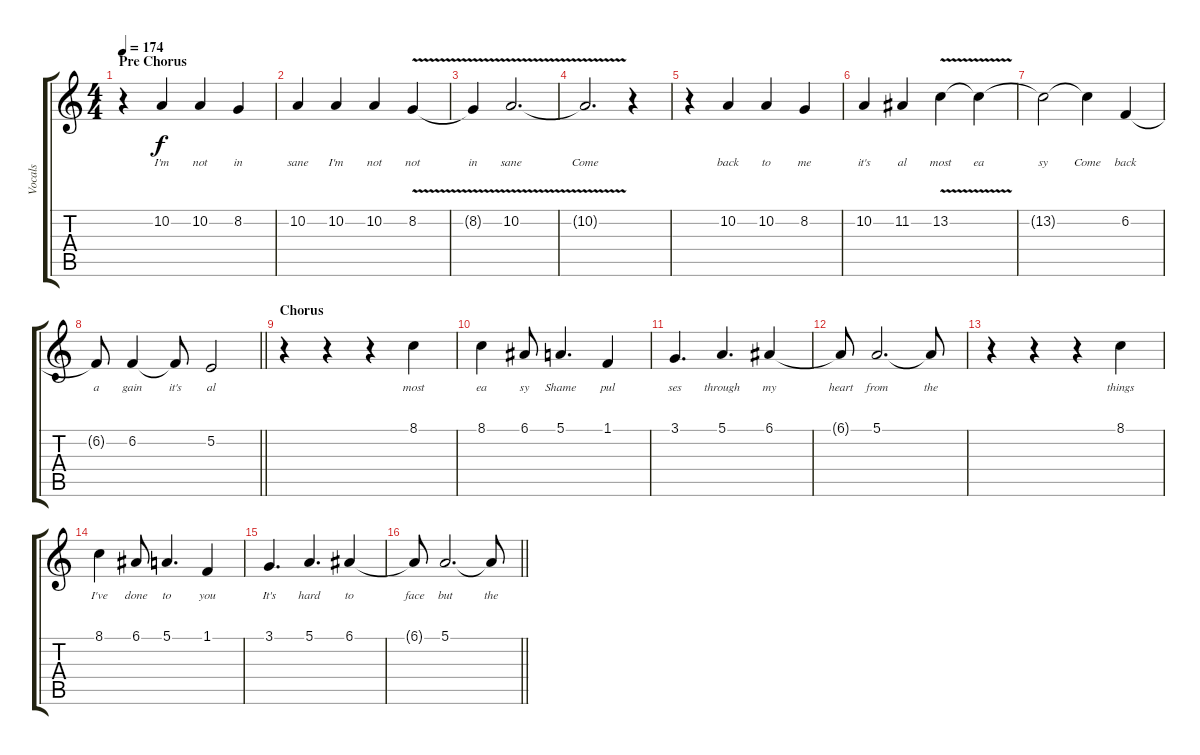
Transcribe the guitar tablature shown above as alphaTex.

\track ("Vocals" "Vocals") {instrument lead6voice}
\staff {score tabs}
\tuning (E4 B3 G3 D3 A2 D2) {hide}
\ts (4 4)
\section ("" "Pre Chorus")
\tempo 174
\clef g2
\ks c
r.4{dy f} 10.2.4{lyrics (0 "I'm") lyrics (1 "") lyrics (2 "") lyrics (3 "") lyrics (4 "")} 10.2.4{lyrics (0 "not") lyrics (1 "") lyrics (2 "") lyrics (3 "") lyrics (4 "")} 8.2.4{lyrics (0 "in") lyrics (1 "") lyrics (2 "") lyrics (3 "") lyrics (4 "")} |
10.2.4{lyrics (0 "sane") lyrics (1 "") lyrics (2 "") lyrics (3 "") lyrics (4 "")} 10.2.4{lyrics (0 "I'm") lyrics (1 "") lyrics (2 "") lyrics (3 "") lyrics (4 "")} 10.2.4{lyrics (0 "not") lyrics (1 "") lyrics (2 "") lyrics (3 "") lyrics (4 "")} 8.2{v}.4{lyrics (0 "not") lyrics (1 "") lyrics (2 "") lyrics (3 "") lyrics (4 "")} |
8.2{t}.4{lyrics (0 "in") lyrics (1 "") lyrics (2 "") lyrics (3 "") lyrics (4 "")} 10.2{v}.2{d lyrics (0 "sane") lyrics (1 "") lyrics (2 "") lyrics (3 "") lyrics (4 "")} |
10.2{t}.2{d lyrics (0 "Come") lyrics (1 "") lyrics (2 "") lyrics (3 "") lyrics (4 "")} r.4 |
r.4 10.2.4{lyrics (0 "back") lyrics (1 "") lyrics (2 "") lyrics (3 "") lyrics (4 "")} 10.2.4{lyrics (0 "to") lyrics (1 "") lyrics (2 "") lyrics (3 "") lyrics (4 "")} 8.2.4{lyrics (0 "me") lyrics (1 "") lyrics (2 "") lyrics (3 "") lyrics (4 "")} |
10.2.4{lyrics (0 "it's") lyrics (1 "") lyrics (2 "") lyrics (3 "") lyrics (4 "")} 11.2.4{lyrics (0 "al") lyrics (1 "") lyrics (2 "") lyrics (3 "") lyrics (4 "")} 13.2{v}.4{lyrics (0 "most") lyrics (1 "") lyrics (2 "") lyrics (3 "") lyrics (4 "")} 13.2{t}.4{lyrics (0 "ea") lyrics (1 "") lyrics (2 "") lyrics (3 "") lyrics (4 "")} |
13.2{t}.2{lyrics (0 "sy") lyrics (1 "") lyrics (2 "") lyrics (3 "") lyrics (4 "")} 13.2{t}.4{lyrics (0 "Come") lyrics (1 "") lyrics (2 "") lyrics (3 "") lyrics (4 "")} 6.2.4{lyrics (0 "back") lyrics (1 "") lyrics (2 "") lyrics (3 "") lyrics (4 "")} |
\barLineRight lightlight
6.2{t}.8{lyrics (0 "a") lyrics (1 "") lyrics (2 "") lyrics (3 "") lyrics (4 "")} 6.2.4{lyrics (0 "gain") lyrics (1 "") lyrics (2 "") lyrics (3 "") lyrics (4 "")} 6.2{t}.8{lyrics (0 "it's") lyrics (1 "") lyrics (2 "") lyrics (3 "") lyrics (4 "")} 5.2.2{lyrics (0 "al") lyrics (1 "") lyrics (2 "") lyrics (3 "") lyrics (4 "")} |
\section ("" "Chorus")
r.4 r.4 r.4 8.1.4{lyrics (0 "most") lyrics (1 "") lyrics (2 "") lyrics (3 "") lyrics (4 "")} |
8.1.4{lyrics (0 "ea") lyrics (1 "") lyrics (2 "") lyrics (3 "") lyrics (4 "")} 6.1.8{lyrics (0 "sy") lyrics (1 "") lyrics (2 "") lyrics (3 "") lyrics (4 "")} 5.1.4{d lyrics (0 "Shame") lyrics (1 "") lyrics (2 "") lyrics (3 "") lyrics (4 "")} 1.1.4{lyrics (0 "pul") lyrics (1 "") lyrics (2 "") lyrics (3 "") lyrics (4 "")} |
3.1.4{d lyrics (0 "ses") lyrics (1 "") lyrics (2 "") lyrics (3 "") lyrics (4 "")} 5.1.4{d lyrics (0 "through") lyrics (1 "") lyrics (2 "") lyrics (3 "") lyrics (4 "")} 6.1.4{lyrics (0 "my") lyrics (1 "") lyrics (2 "") lyrics (3 "") lyrics (4 "")} |
6.1{t}.8{lyrics (0 "heart") lyrics (1 "") lyrics (2 "") lyrics (3 "") lyrics (4 "")} 5.1.2{d lyrics (0 "from") lyrics (1 "") lyrics (2 "") lyrics (3 "") lyrics (4 "")} 5.1{t}.8{lyrics (0 "the") lyrics (1 "") lyrics (2 "") lyrics (3 "") lyrics (4 "")} |
r.4 r.4 r.4 8.1.4{lyrics (0 "things") lyrics (1 "") lyrics (2 "") lyrics (3 "") lyrics (4 "")} |
8.1.4{lyrics (0 "I've") lyrics (1 "") lyrics (2 "") lyrics (3 "") lyrics (4 "")} 6.1.8{lyrics (0 "done") lyrics (1 "") lyrics (2 "") lyrics (3 "") lyrics (4 "")} 5.1.4{d lyrics (0 "to") lyrics (1 "") lyrics (2 "") lyrics (3 "") lyrics (4 "")} 1.1.4{lyrics (0 "you") lyrics (1 "") lyrics (2 "") lyrics (3 "") lyrics (4 "")} |
3.1.4{d lyrics (0 "It's") lyrics (1 "") lyrics (2 "") lyrics (3 "") lyrics (4 "")} 5.1.4{d lyrics (0 "hard") lyrics (1 "") lyrics (2 "") lyrics (3 "") lyrics (4 "")} 6.1.4{lyrics (0 "to") lyrics (1 "") lyrics (2 "") lyrics (3 "") lyrics (4 "")} |
\barLineRight lightlight
6.1{t}.8{lyrics (0 "face") lyrics (1 "") lyrics (2 "") lyrics (3 "") lyrics (4 "")} 5.1.2{d lyrics (0 "but") lyrics (1 "") lyrics (2 "") lyrics (3 "") lyrics (4 "")} 5.1{t}.8{lyrics (0 "the") lyrics (1 "") lyrics (2 "") lyrics (3 "") lyrics (4 "")}
